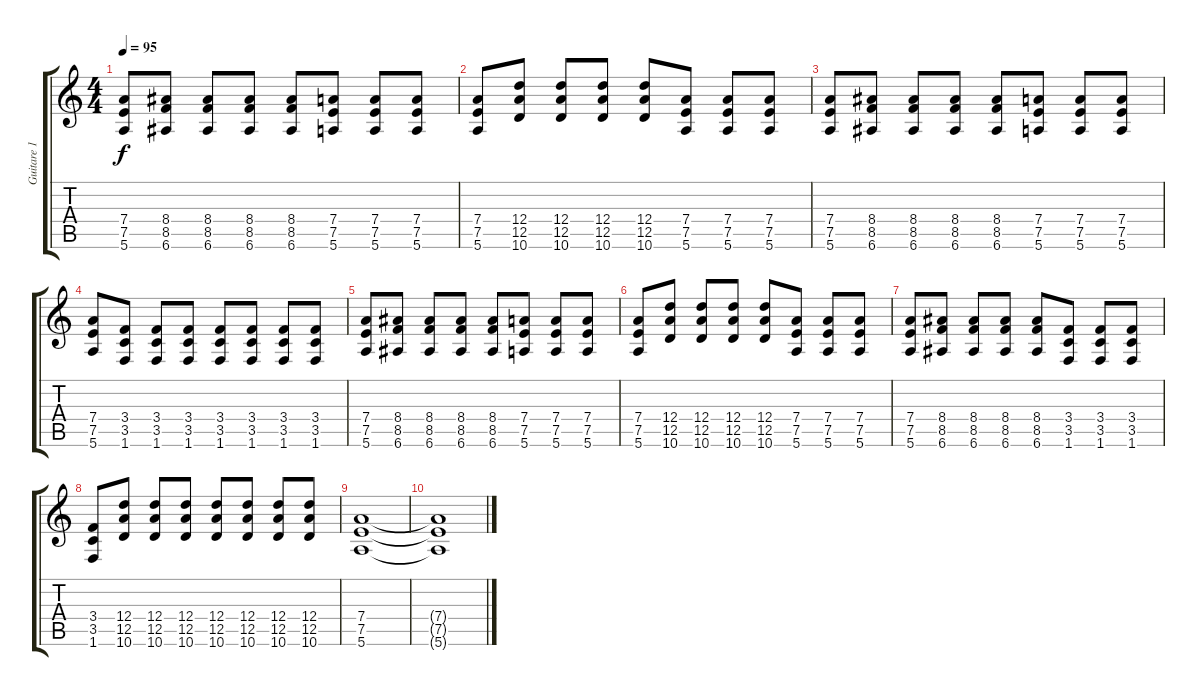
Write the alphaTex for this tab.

\track ("Guitare 1" "Guitare 1") {instrument distortionguitar}
\staff {score tabs}
\tuning (E4 B3 G3 D3 A2 E2) {hide}
\ts (4 4)
\tempo 95
\clef g2
\ks c
(7.4 7.5 5.6).8{dy f} (8.4 8.5 6.6).8 (8.4 8.5 6.6).8 (8.4 8.5 6.6).8 (8.4 8.5 6.6).8 (7.4 7.5 5.6).8 (7.4 7.5 5.6).8 (7.4 7.5 5.6).8 |
(7.4 7.5 5.6).8 (12.4 12.5 10.6).8 (12.4 12.5 10.6).8 (12.4 12.5 10.6).8 (12.4 12.5 10.6).8 (7.4 7.5 5.6).8 (7.4 7.5 5.6).8 (7.4 7.5 5.6).8 |
(7.4 7.5 5.6).8 (8.4 8.5 6.6).8 (8.4 8.5 6.6).8 (8.4 8.5 6.6).8 (8.4 8.5 6.6).8 (7.4 7.5 5.6).8 (7.4 7.5 5.6).8 (7.4 7.5 5.6).8 |
(7.4 7.5 5.6).8 (3.4 3.5 1.6).8 (3.4 3.5 1.6).8 (3.4 3.5 1.6).8 (3.4 3.5 1.6).8 (3.4 3.5 1.6).8 (3.4 3.5 1.6).8 (3.4 3.5 1.6).8 |
(7.4 7.5 5.6).8 (8.4 8.5 6.6).8 (8.4 8.5 6.6).8 (8.4 8.5 6.6).8 (8.4 8.5 6.6).8 (7.4 7.5 5.6).8 (7.4 7.5 5.6).8 (7.4 7.5 5.6).8 |
(7.4 7.5 5.6).8 (12.4 12.5 10.6).8 (12.4 12.5 10.6).8 (12.4 12.5 10.6).8 (12.4 12.5 10.6).8 (7.4 7.5 5.6).8 (7.4 7.5 5.6).8 (7.4 7.5 5.6).8 |
(7.4 7.5 5.6).8 (8.4 8.5 6.6).8 (8.4 8.5 6.6).8 (8.4 8.5 6.6).8 (8.4 8.5 6.6).8 (3.4 3.5 1.6).8 (3.4 3.5 1.6).8 (3.4 3.5 1.6).8 |
(3.4 3.5 1.6).8 (12.4 12.5 10.6).8 (12.4 12.5 10.6).8 (12.4 12.5 10.6).8 (12.4 12.5 10.6).8 (12.4 12.5 10.6).8 (12.4 12.5 10.6).8 (12.4 12.5 10.6).8 |
(7.4 7.5 5.6).1 |
(7.4{t} 7.5{t} 5.6{t}).1
